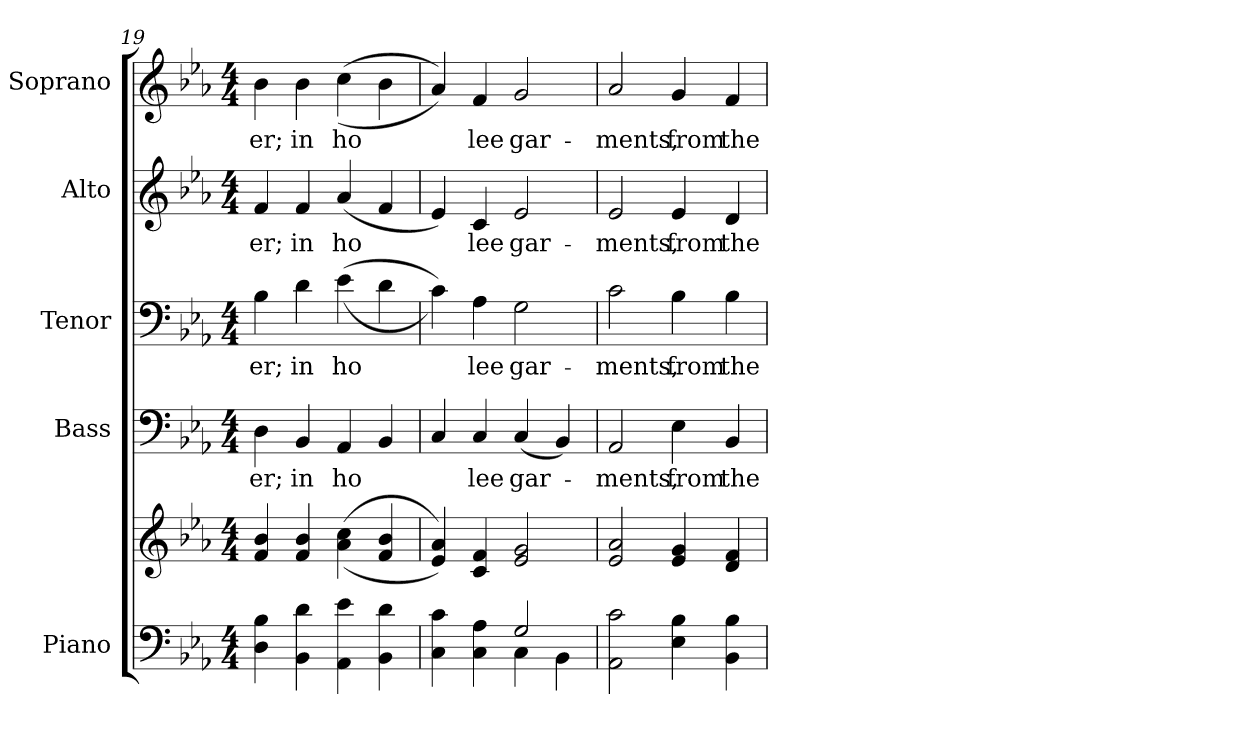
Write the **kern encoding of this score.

**kern	**kern	**kern	**text	**kern	**text	**kern	**text	**kern	**text
*part5	*part5	*part4	*part4	*part3	*part3	*part2	*part2	*part1	*part1
*staff6	*staff5	*staff4	*staff4	*staff3	*staff3	*staff2	*staff2	*staff1	*staff1
*I"Piano	*	*I"Bass	*	*I"Tenor	*	*I"Alto	*	*I"Soprano	*
*I'Pno.	*	*I'B.	*	*I'T.	*	*I'A.	*	*I'S.	*
!!LO:PB:g=z
*clefF4	*clefG2	*clefF4	*	*clefF4	*	*clefG2	*	*clefG2	*
*k[b-e-a-]	*k[b-e-a-]	*k[b-e-a-]	*	*k[b-e-a-]	*	*k[b-e-a-]	*	*k[b-e-a-]	*
*E-:	*E-:	*E-:	*	*E-:	*	*E-:	*	*E-:	*
*M4/4	*M4/4	*M4/4	*	*M4/4	*	*M4/4	*	*M4/4	*
=19	=19	=19	=19	=19	=19	=19	=19	=19	=19
!	!	!	!LO:LY:b:color=#000000	!	!	!	!	!	!
!	!	!	!	!	!LO:LY:b:color=#000000	!	!	!	!
!	!	!	!	!	!	!	!LO:LY:b:color=#000000	!	!
!	!	!	!	!	!	!	!	!	!LO:LY:b:color=#000000
4Di\ 4B-i	4fi/ 4b-i	4Di\	-er;	4B-i\	-er;	4fi/	-er;	4b-i\	-er;
!	!	!	!LO:LY:b:color=#000000	!	!	!	!	!	!
!	!	!	!	!	!LO:LY:b:color=#000000	!	!	!	!
!	!	!	!	!	!	!	!LO:LY:b:color=#000000	!	!
!	!	!	!	!	!	!	!	!	!LO:LY:b:color=#000000
4BB-i\ 4di	4fi/ 4b-i	4BB-i/	in	4di\	in	4fi/	in	4b-i\	in
!	!	!	!LO:LY:b:color=#000000	!	!	!	!	!	!
!	!	!	!	!	!LO:LY:b:color=#000000	!	!	!	!
!	!	!	!	!	!	!	!LO:LY:b:color=#000000	!	!
!	!	!	!	!	!	!	!	!	!LO:LY:b:color=#000000
4AA-i\ 4e-i	((4a-i\ 4cci	4AA-i/	ho	((4e-i\	ho	(4a-i/	ho	((4cci\	ho
4BB-i\ 4di	4fi/ 4b-i	4BB-i/	.	4di\	.	4fi/	.	4b-i\	.
=20	=20	=20	=20	=20	=20	=20	=20	=20	=20
*^	*	*	*	*	*	*	*	*	*
4Ci\ 4ci	2ryy	4e-i/ 4a-i))	4Ci/	.	4ci\))	.	4e-i/)	.	4a-i/))	.
!	!	!	!	!LO:LY:b:color=#000000	!	!	!	!	!	!
!	!	!	!	!	!	!LO:LY:b:color=#000000	!	!	!	!
!	!	!	!	!	!	!	!	!LO:LY:b:color=#000000	!	!
!	!	!	!	!	!	!	!	!	!	!LO:LY:b:color=#000000
4Ci\ 4A-i	.	4ci/ 4fi	4Ci/	lee	4A-i\	lee	4ci/	lee	4fi/	lee
!	!	!	!	!LO:LY:b:color=#000000	!	!	!	!	!	!
!	!	!	!	!	!	!LO:LY:b:color=#000000	!	!	!	!
!	!	!	!	!	!	!	!	!LO:LY:b:color=#000000	!	!
!	!	!	!	!	!	!	!	!	!	!LO:LY:b:color=#000000
2Gi/	4Ci\	2e-i/ 2gi	(4Ci/	gar-	2Gi\	gar-	2e-i/	gar-	2gi/	gar-
.	4BB-i\	.	4BB-i/)	.	.	.	.	.	.	.
*v	*v	*	*	*	*	*	*	*	*	*
=21	=21	=21	=21	=21	=21	=21	=21	=21	=21
*^	*	*	*	*	*	*	*	*	*
!	!	!	!	!LO:LY:b:color=#000000	!	!	!	!	!	!
*v	*v	*	*	*	*	*	*	*	*	*
*^	*	*	*	*	*	*	*	*	*
!	!	!	!	!	!	!LO:LY:b:color=#000000	!	!	!	!
*v	*v	*	*	*	*	*	*	*	*	*
*^	*	*	*	*	*	*	*	*	*
!	!	!	!	!	!	!	!	!LO:LY:b:color=#000000	!	!
*v	*v	*	*	*	*	*	*	*	*	*
*^	*	*	*	*	*	*	*	*	*
!	!	!	!	!	!	!	!	!	!	!LO:LY:b:color=#000000
*v	*v	*	*	*	*	*	*	*	*	*
2AA-i\ 2ci	2e-i/ 2a-i	2AA-i/	-ments,	2ci\	-ments,	2e-i/	-ments,	2a-i/	-ments,
!	!	!	!LO:LY:b:color=#000000	!	!	!	!	!	!
!	!	!	!	!	!LO:LY:b:color=#000000	!	!	!	!
!	!	!	!	!	!	!	!LO:LY:b:color=#000000	!	!
!	!	!	!	!	!	!	!	!	!LO:LY:b:color=#000000
4E-i\ 4B-i	4e-i/ 4gi	4E-i\	from	4B-i\	from	4e-i/	from	4gi/	from
!	!	!	!LO:LY:b:color=#000000	!	!	!	!	!	!
!	!	!	!	!	!LO:LY:b:color=#000000	!	!	!	!
!	!	!	!	!	!	!	!LO:LY:b:color=#000000	!	!
!	!	!	!	!	!	!	!	!	!LO:LY:b:color=#000000
4BB-i\ 4B-i	4di/ 4fi	4BB-i/	the	4B-i\	the	4di/	the	4fi/	the
=	=	=	=	=	=	=	=	=	=
*-	*-	*-	*-	*-	*-	*-	*-	*-	*-
